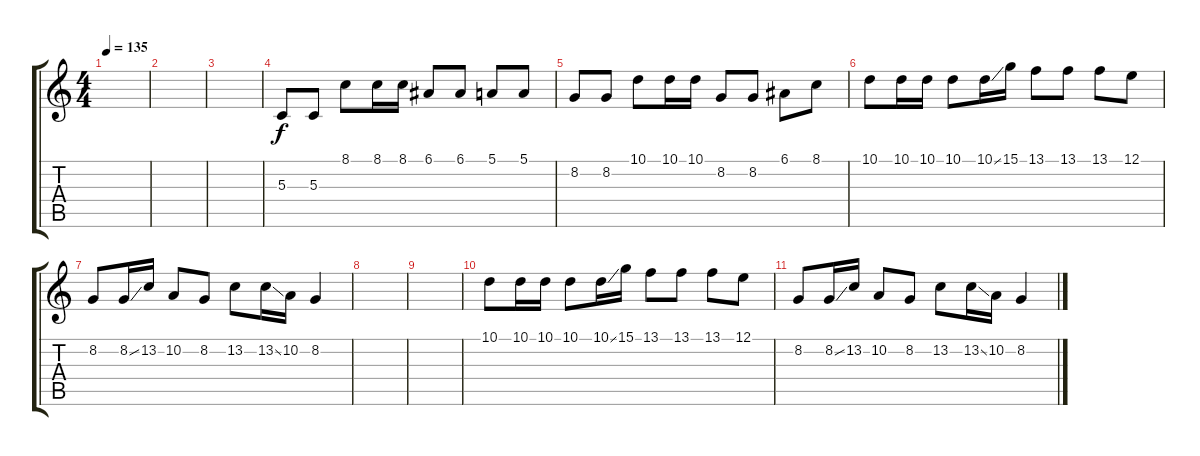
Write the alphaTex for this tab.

\track "" {instrument koto}
\staff {score tabs}
\tuning (E4 B3 G3 D3 A2 E2) {hide}
\ts (4 4)
\tempo 135
\clef g2
\ks c
|
|
|
5.3.8{instrument koto} 5.3.8 8.1.8 8.1.16 8.1.16 6.1.8 6.1.8 5.1.8 5.1.8 |
8.2.8 8.2.8 10.1.8 10.1.16 10.1.16 8.2.8 8.2.8 6.1.8 8.1.8 |
10.1.8{instrument mutedtrumpet} 10.1.16 10.1.16 10.1.8 10.1{ss}.16 15.1.16 13.1.8 13.1.8 13.1.8 12.1.8 |
8.2.8 8.2{ss}.16 13.2.16 10.2.8 8.2.8 13.2.8 13.2{ss}.16 10.2.16 8.2.4 |
|
|
10.1.8{instrument mutedtrumpet} 10.1.16 10.1.16 10.1.8 10.1{ss}.16 15.1.16 13.1.8 13.1.8 13.1.8 12.1.8 |
8.2.8 8.2{ss}.16 13.2.16 10.2.8 8.2.8 13.2.8 13.2{ss}.16 10.2.16 8.2.4
